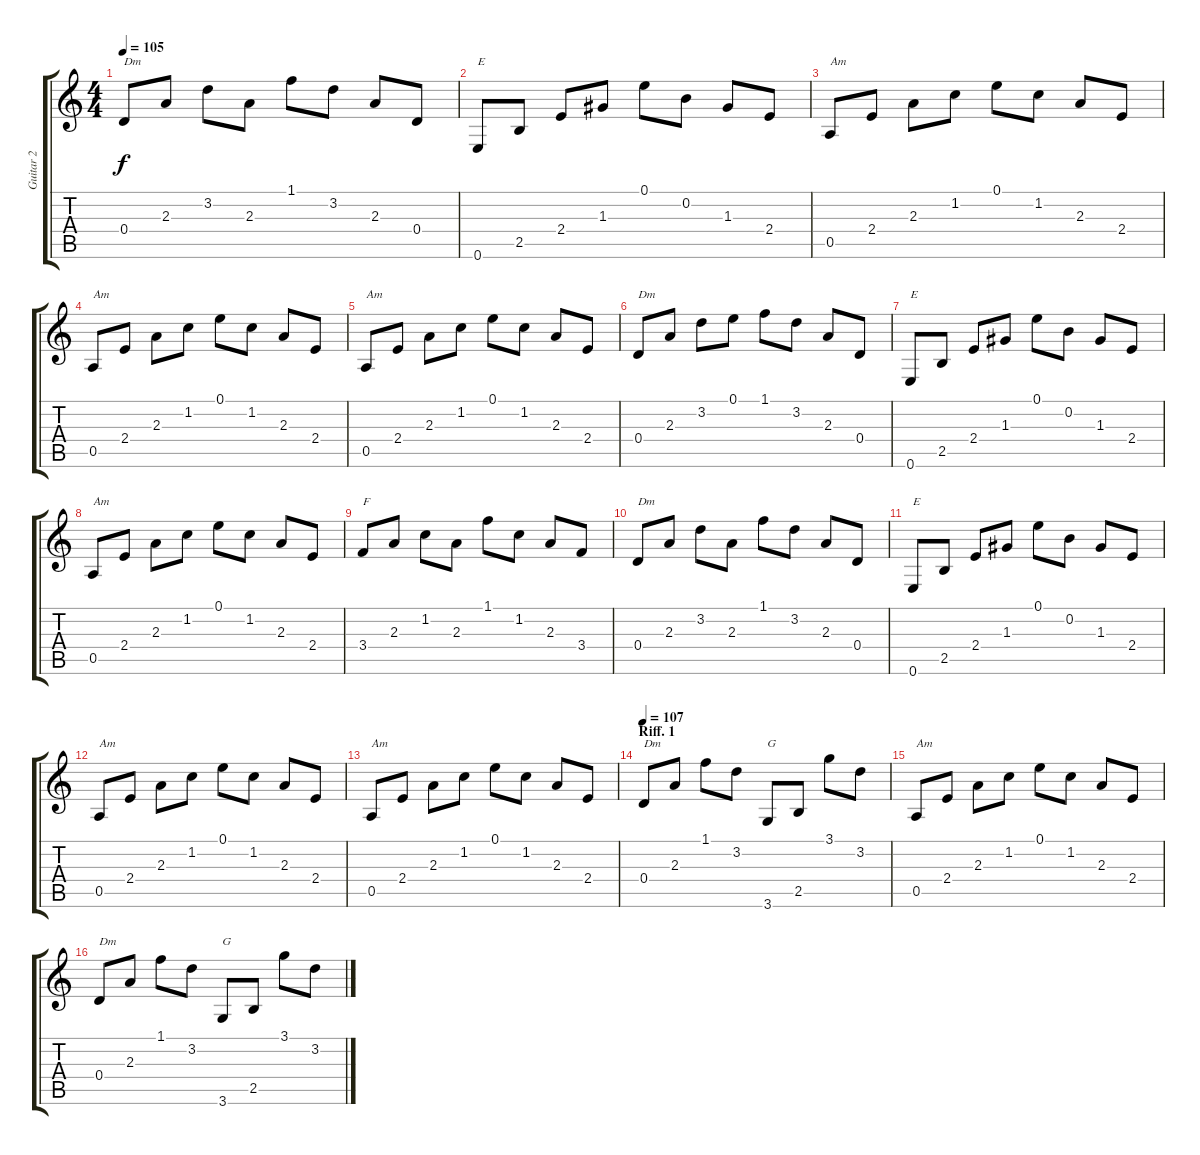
\track ("Guitar 2" "Guitar 2") {instrument acousticguitarsteel}
\staff {score tabs}
\tuning (E4 B3 G3 D3 A2 E2) {hide}
\ts (4 4)
\tempo 105
\clef g2
\ks c
0.4.8{txt "Dm" dy f} 2.3.8 3.2.8 2.3.8 1.1.8 3.2.8 2.3.8 0.4.8 |
0.6.8{txt "E"} 2.5.8 2.4.8 1.3.8 0.1.8 0.2.8 1.3.8 2.4.8 |
0.5.8{txt "Am"} 2.4.8 2.3.8 1.2.8 0.1.8 1.2.8 2.3.8 2.4.8 |
\section ("" "")
0.5.8{txt "Am"} 2.4.8 2.3.8 1.2.8 0.1.8 1.2.8 2.3.8 2.4.8 |
0.5.8{txt "Am"} 2.4.8 2.3.8 1.2.8 0.1.8 1.2.8 2.3.8 2.4.8 |
0.4.8{txt "Dm"} 2.3.8 3.2.8 0.1.8 1.1.8 3.2.8 2.3.8 0.4.8 |
0.6.8{txt "E"} 2.5.8 2.4.8 1.3.8 0.1.8 0.2.8 1.3.8 2.4.8 |
0.5.8{txt "Am"} 2.4.8 2.3.8 1.2.8 0.1.8 1.2.8 2.3.8 2.4.8 |
3.4.8{txt "F"} 2.3.8 1.2.8 2.3.8 1.1.8 1.2.8 2.3.8 3.4.8 |
0.4.8{txt "Dm"} 2.3.8 3.2.8 2.3.8 1.1.8 3.2.8 2.3.8 0.4.8 |
0.6.8{txt "E"} 2.5.8 2.4.8 1.3.8 0.1.8 0.2.8 1.3.8 2.4.8 |
0.5.8{txt "Am"} 2.4.8 2.3.8 1.2.8 0.1.8 1.2.8 2.3.8 2.4.8 |
0.5.8{txt "Am"} 2.4.8 2.3.8 1.2.8 0.1.8 1.2.8 2.3.8 2.4.8 |
\section ("" "Riff. 1")
\tempo 107
0.4.8{txt "Dm" volume 10} 2.3.8 1.1.8 3.2.8 3.6.8{txt "G"} 2.5.8 3.1.8 3.2.8 |
0.5.8{txt "Am"} 2.4.8 2.3.8 1.2.8 0.1.8 1.2.8 2.3.8 2.4.8 |
0.4.8{txt "Dm"} 2.3.8 1.1.8 3.2.8 3.6.8{txt "G"} 2.5.8 3.1.8 3.2.8
